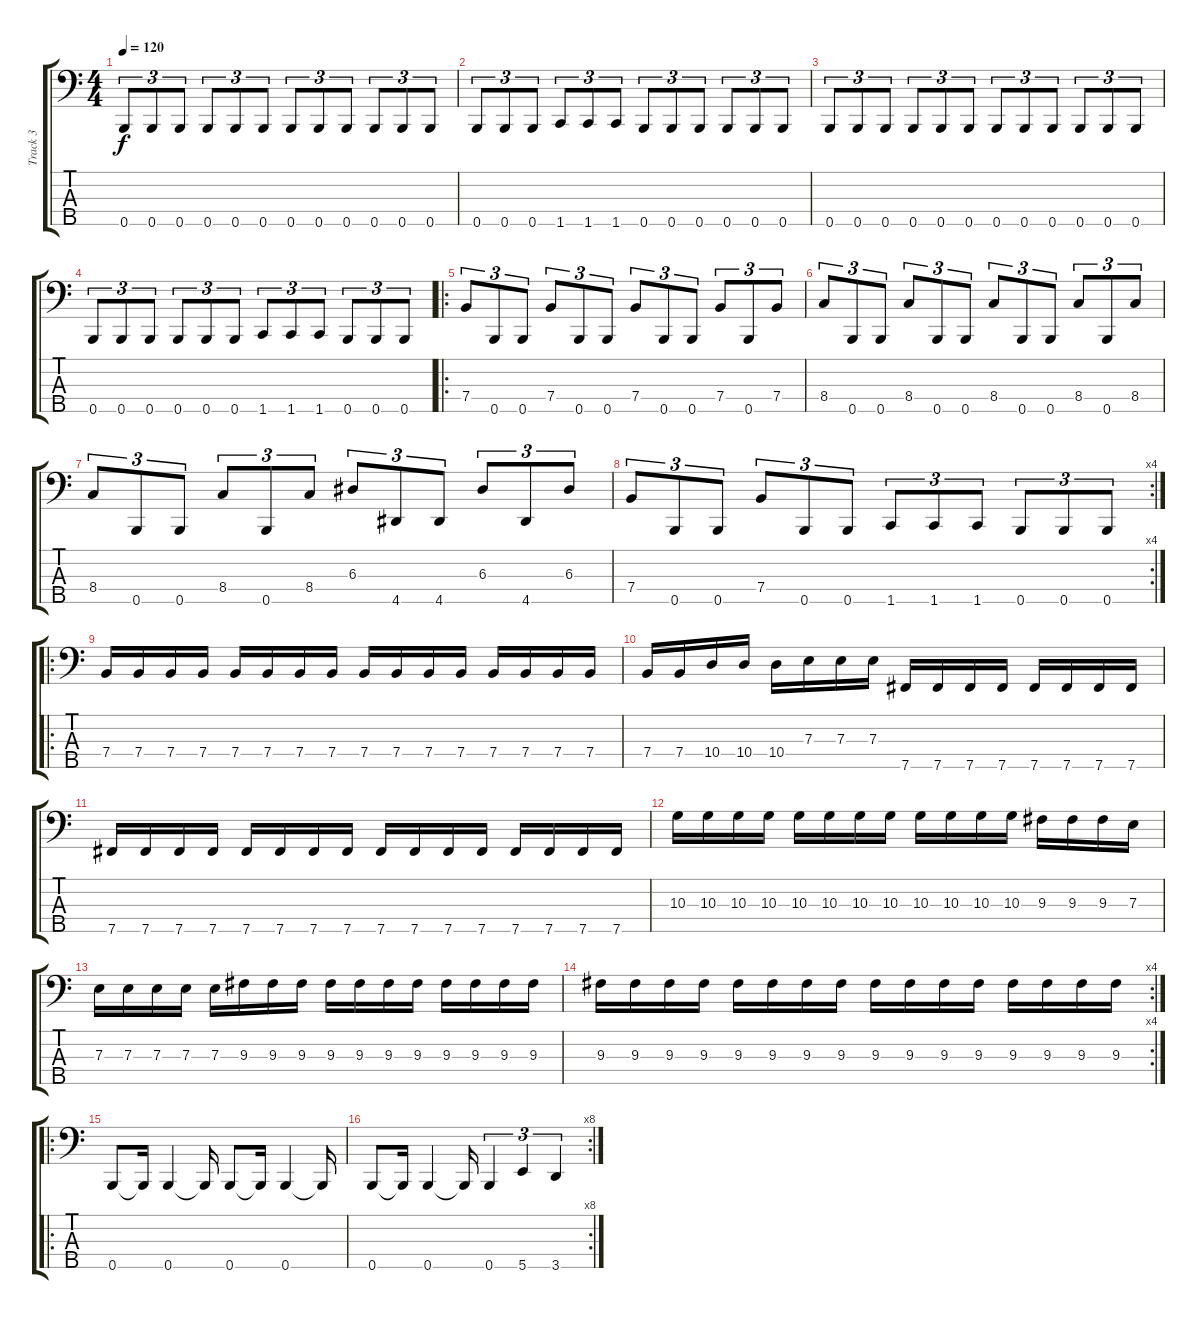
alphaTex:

\track ("Track 3" "Track 3") {instrument electricbassfinger}
\staff {score tabs}
\tuning (G2 D2 A1 E1 B0) {hide}
\ts (4 4)
\tempo 120
\clef f4
\ks c
0.5.8{tu (3 2) dy f} 0.5.8{tu (3 2)} 0.5.8{tu (3 2)} 0.5.8{tu (3 2)} 0.5.8{tu (3 2)} 0.5.8{tu (3 2)} 0.5.8{tu (3 2)} 0.5.8{tu (3 2)} 0.5.8{tu (3 2)} 0.5.8{tu (3 2)} 0.5.8{tu (3 2)} 0.5.8{tu (3 2)} |
0.5.8{tu (3 2)} 0.5.8{tu (3 2)} 0.5.8{tu (3 2)} 1.5.8{tu (3 2)} 1.5.8{tu (3 2)} 1.5.8{tu (3 2)} 0.5.8{tu (3 2)} 0.5.8{tu (3 2)} 0.5.8{tu (3 2)} 0.5.8{tu (3 2)} 0.5.8{tu (3 2)} 0.5.8{tu (3 2)} |
0.5.8{tu (3 2)} 0.5.8{tu (3 2)} 0.5.8{tu (3 2)} 0.5.8{tu (3 2)} 0.5.8{tu (3 2)} 0.5.8{tu (3 2)} 0.5.8{tu (3 2)} 0.5.8{tu (3 2)} 0.5.8{tu (3 2)} 0.5.8{tu (3 2)} 0.5.8{tu (3 2)} 0.5.8{tu (3 2)} |
0.5.8{tu (3 2)} 0.5.8{tu (3 2)} 0.5.8{tu (3 2)} 0.5.8{tu (3 2)} 0.5.8{tu (3 2)} 0.5.8{tu (3 2)} 1.5.8{tu (3 2)} 1.5.8{tu (3 2)} 1.5.8{tu (3 2)} 0.5.8{tu (3 2)} 0.5.8{tu (3 2)} 0.5.8{tu (3 2)} |
\ro
7.4.8{tu (3 2)} 0.5.8{tu (3 2)} 0.5.8{tu (3 2)} 7.4.8{tu (3 2)} 0.5.8{tu (3 2)} 0.5.8{tu (3 2)} 7.4.8{tu (3 2)} 0.5.8{tu (3 2)} 0.5.8{tu (3 2)} 7.4.8{tu (3 2)} 0.5.8{tu (3 2)} 7.4.8{tu (3 2)} |
8.4.8{tu (3 2)} 0.5.8{tu (3 2)} 0.5.8{tu (3 2)} 8.4.8{tu (3 2)} 0.5.8{tu (3 2)} 0.5.8{tu (3 2)} 8.4.8{tu (3 2)} 0.5.8{tu (3 2)} 0.5.8{tu (3 2)} 8.4.8{tu (3 2)} 0.5.8{tu (3 2)} 8.4.8{tu (3 2)} |
8.4.8{tu (3 2)} 0.5.8{tu (3 2)} 0.5.8{tu (3 2)} 8.4.8{tu (3 2)} 0.5.8{tu (3 2)} 8.4.8{tu (3 2)} 6.3.8{tu (3 2)} 4.5.8{tu (3 2)} 4.5.8{tu (3 2)} 6.3.8{tu (3 2)} 4.5.8{tu (3 2)} 6.3.8{tu (3 2)} |
\rc 4
7.4.8{tu (3 2)} 0.5.8{tu (3 2)} 0.5.8{tu (3 2)} 7.4.8{tu (3 2)} 0.5.8{tu (3 2)} 0.5.8{tu (3 2)} 1.5.8{tu (3 2)} 1.5.8{tu (3 2)} 1.5.8{tu (3 2)} 0.5.8{tu (3 2)} 0.5.8{tu (3 2)} 0.5.8{tu (3 2)} |
\ro
7.4.16 7.4.16 7.4.16 7.4.16 7.4.16 7.4.16 7.4.16 7.4.16 7.4.16 7.4.16 7.4.16 7.4.16 7.4.16 7.4.16 7.4.16 7.4.16 |
7.4.16 7.4.16 10.4.16 10.4.16 10.4.16 7.3.16 7.3.16 7.3.16 7.5.16 7.5.16 7.5.16 7.5.16 7.5.16 7.5.16 7.5.16 7.5.16 |
7.5.16 7.5.16 7.5.16 7.5.16 7.5.16 7.5.16 7.5.16 7.5.16 7.5.16 7.5.16 7.5.16 7.5.16 7.5.16 7.5.16 7.5.16 7.5.16 |
10.3.16 10.3.16 10.3.16 10.3.16 10.3.16 10.3.16 10.3.16 10.3.16 10.3.16 10.3.16 10.3.16 10.3.16 9.3.16 9.3.16 9.3.16 7.3.16 |
7.3.16 7.3.16 7.3.16 7.3.16 7.3.16 9.3.16 9.3.16 9.3.16 9.3.16 9.3.16 9.3.16 9.3.16 9.3.16 9.3.16 9.3.16 9.3.16 |
\rc 4
9.3.16 9.3.16 9.3.16 9.3.16 9.3.16 9.3.16 9.3.16 9.3.16 9.3.16 9.3.16 9.3.16 9.3.16 9.3.16 9.3.16 9.3.16 9.3.16 |
\ro
0.5.8 0.5{t}.16 0.5.4 0.5{t}.16 0.5.8 0.5{t}.16 0.5.4 0.5{t}.16 |
\rc 8
0.5.8 0.5{t}.16 0.5.4 0.5{t}.16 0.5.4{tu (3 2)} 5.5.4{tu (3 2)} 3.5.4{tu (3 2)}
